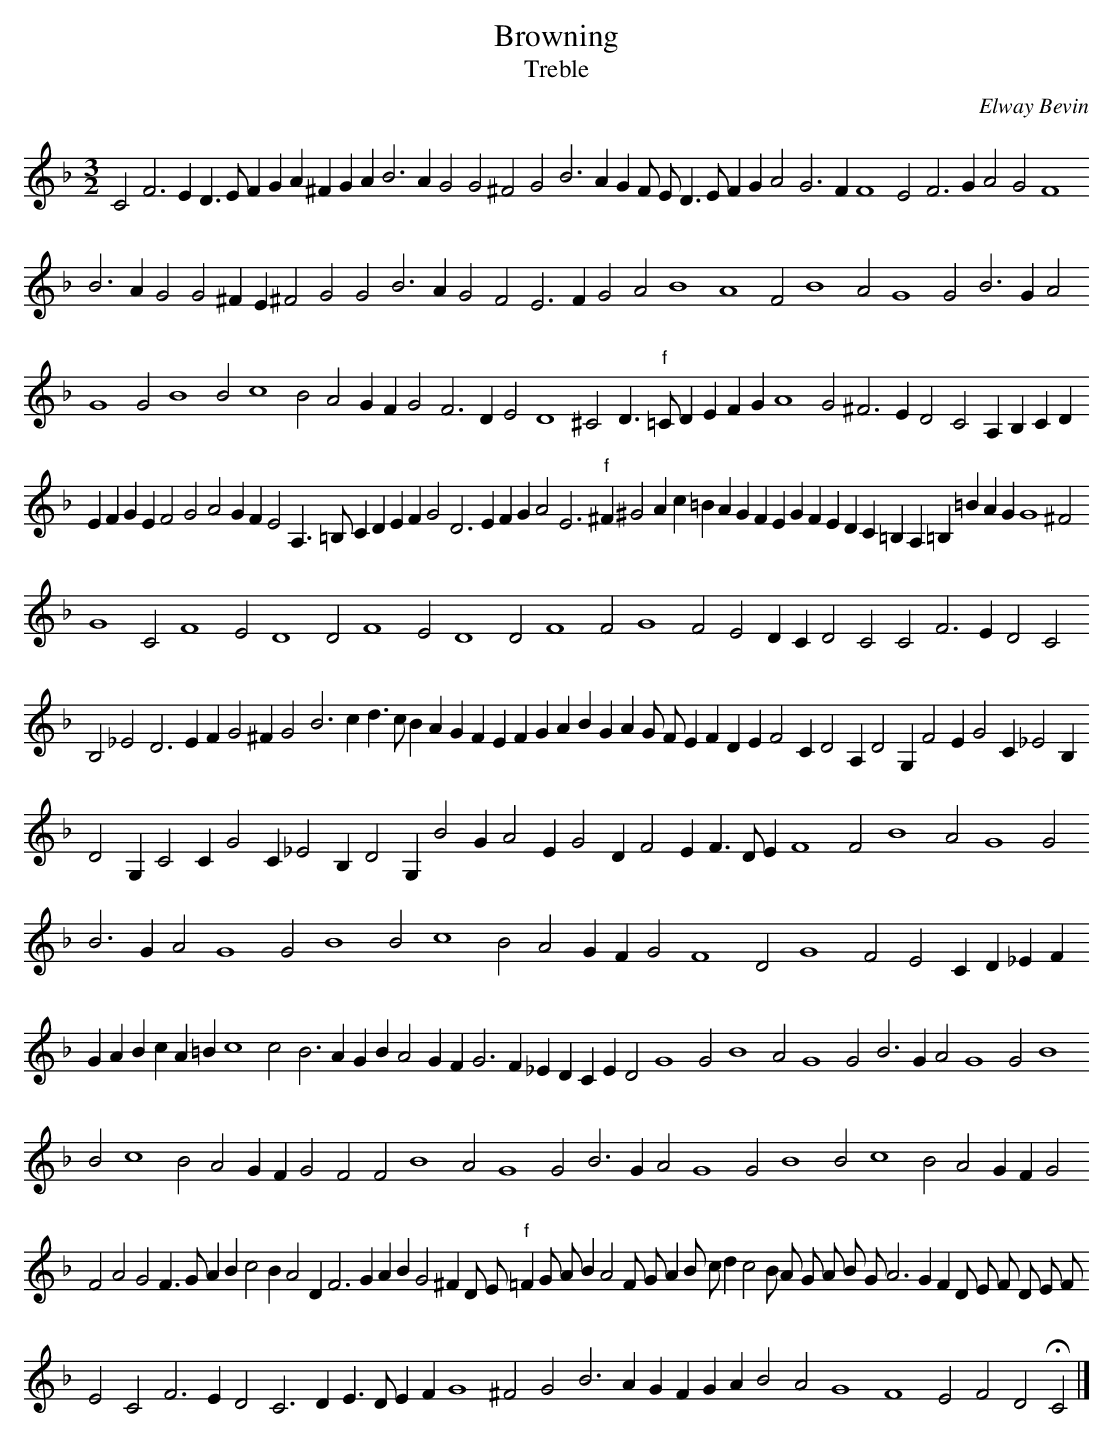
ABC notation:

X:1
T:Browning
T: Treble
C:Elway Bevin
M:3/2
L:1/2
K:F
C F > E D3/4 E// F/ G/ A/ ^F/ G/ A/ B > A G G ^F G B > A G/ F// E// D3/4 E// F/ G/ A G > F F2 E F > G A G F2
B > A G G ^F/ E/ ^F G G B > A G F E > F G A B2 A2 F B2 A G2 G B > G A
G2 G B2 B c2 B A G/ F/ G F> D E D2 ^C D3/4 "f"=C// D/ E/ F/ G/ A2 G ^F > E D C A,/ B,/ C/D/
E/ F/ G/ E/ F G A G/ F/ E A,3/4 =B,// C/ D/ E/ F/ G D > E F/ G/ A E > "f"^F ^G A/ c/ =B/ A/ G/ F/ E/ G/ F/ E/ D/ C/ =B,/ A,/ =B,/ =B/ A/ G/ G2 ^F
G2 C F2 E D2 D F2 E D2 D F2 F G2 F E D/ C/ D C C F > E D C
B, _E D > E F/ G ^F/ G B > c d3/4 c// B/ A/ G/ F/ E/ F/ G/ A/ B/ G/ A/ G// F// E/ F/ D/ E/ F C/ D A,/ D G,/ F E/ G C/ _E B,/
D G,/ C C/ G C/ _E B,/ D G,/ B G/ A E/ G D/ F E/ F3/4 D// E/ F2 F B2 A G2 G
B > G A G2 G B2 B c2 B A G/ F/ G F2 D G2 F E C/ D/ _E/ F/
G/ A/ B/ c/ A/ =B/ c2 c B > A G/ B/ A G/ F/ G > F _E/ D/ C/ E/ D G2 G B2 A G2 G B > G A G2 G B2
B c2 B A G/ F/ G F F B2 A G2 G B > G A G2 G B2 B c2 B A G/ F/ G
F A G F3/4 G// A/ B/ c B/ A D/ F > G A/ B/ G ^F/ D// E// "f"=F/ G// A// B/ A F// G// A/ B// c// d/ c B// A// G// A// B// G// A > G F/ D// E// F// D// E// F//
E C F > E D C > D E3/4 D// E/ F/ G2 ^F G B > A G/ F/ G/ A/ B A G2 F2 E F D HC |]
